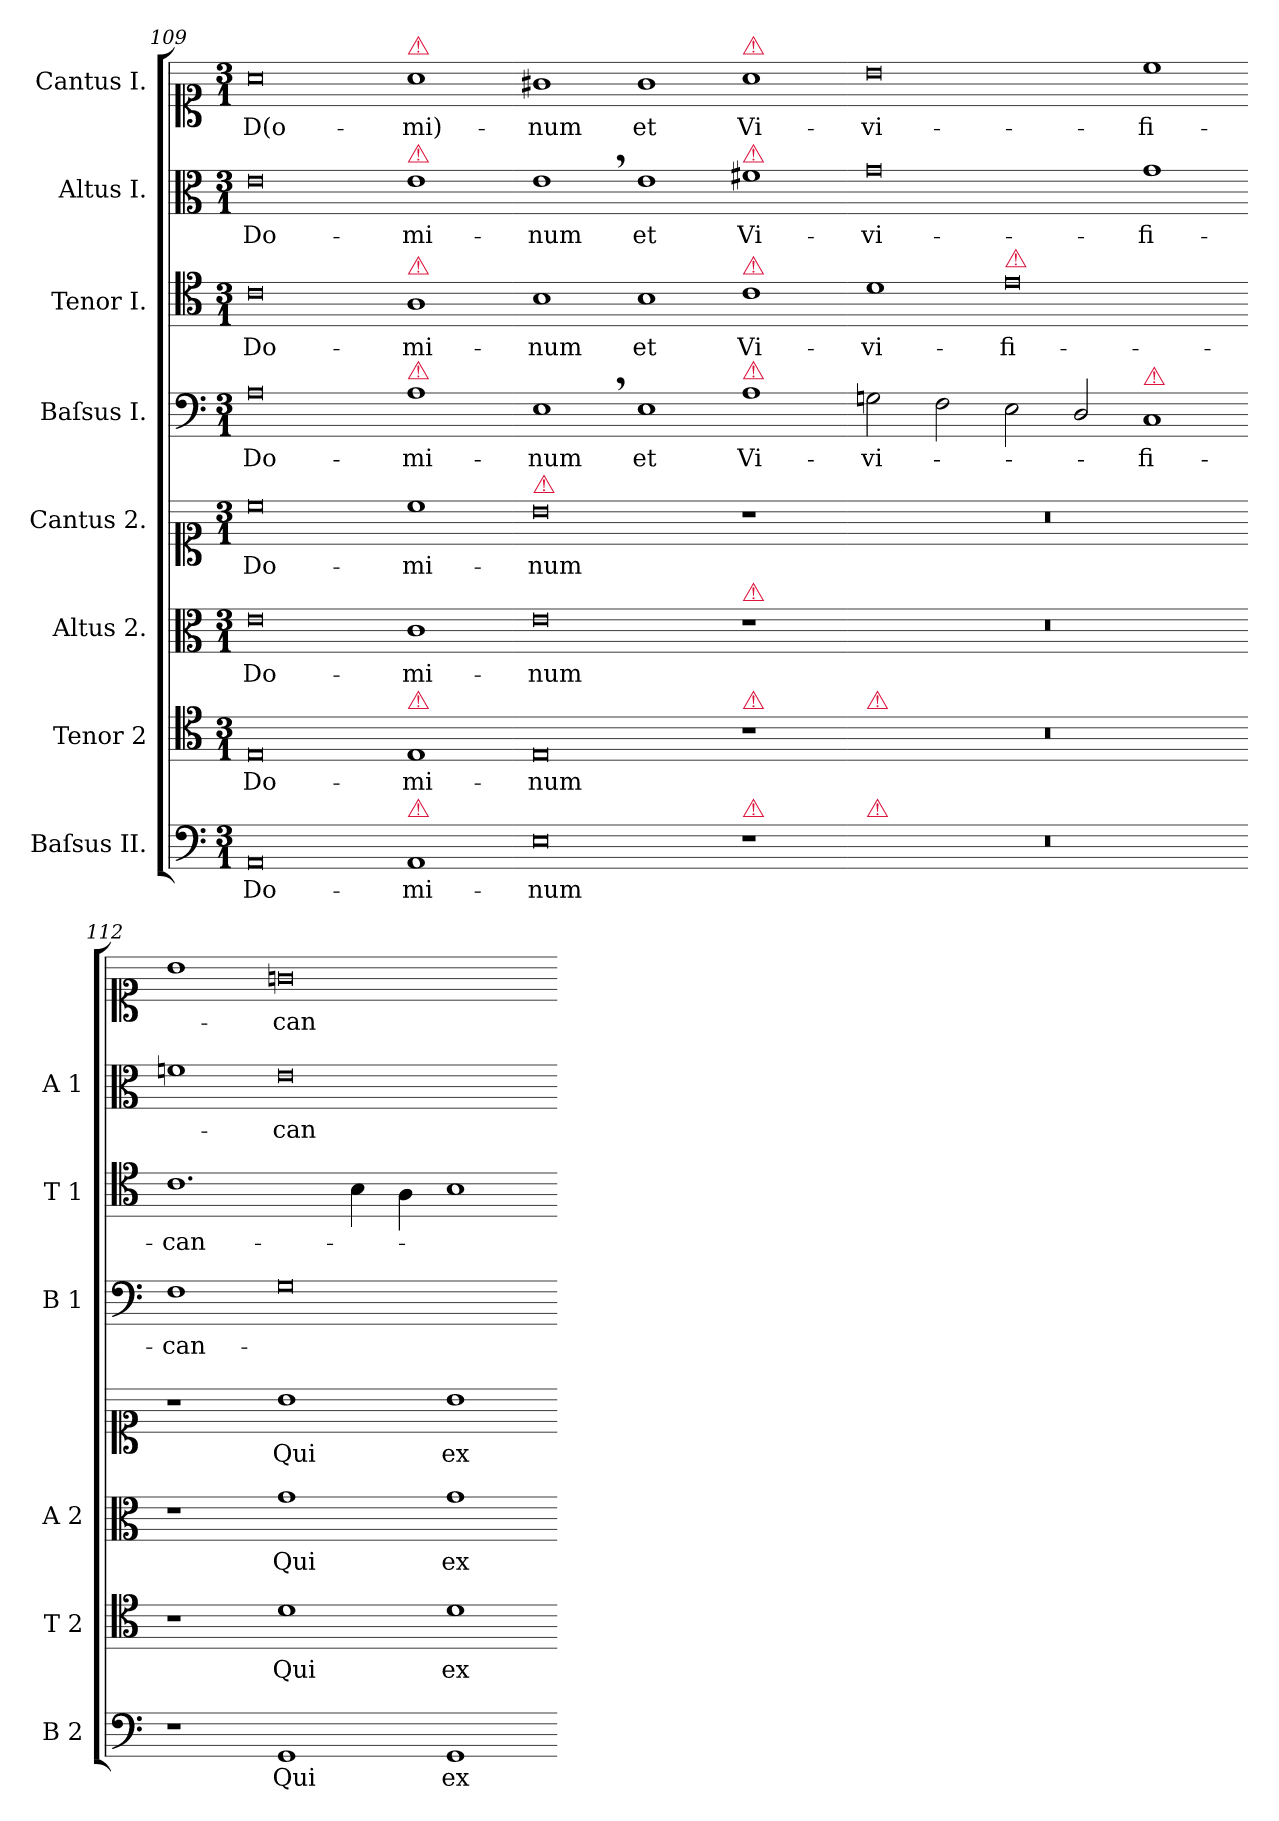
**kern	**text	**kern	**text	**kern	**text	**kern	**text	**kern	**text	**kern	**text	**kern	**text	**kern	**text
*part8	*part8	*part7	*part7	*part6	*part6	*part5	*part5	*part4	*part4	*part3	*part3	*part2	*part2	*part1	*part1
*staff8	*staff8	*staff7	*staff7	*staff6	*staff6	*staff5	*staff5	*staff4	*staff4	*staff3	*staff3	*staff2	*staff2	*staff1	*staff1
*I"Baſsus II.	*	*I"Tenor 2	*	*I"Altus 2.	*	*I"Cantus 2.	*	*I"Baſsus I.	*	*I"Tenor I.	*	*I"Altus I.	*	*I"Cantus I.	*
*I'B 2	*	*I'T 2	*	*I'A 2	*	*	*	*I'B 1	*	*I'T 1	*	*I'A 1	*	*	*
*clefF4	*	*clefC4	*	*clefC3	*	*clefC1	*	*clefF4	*	*clefC4	*	*clefC3	*	*clefC1	*
*k[]	*	*k[]	*	*k[]	*	*k[]	*	*k[]	*	*k[]	*	*k[]	*	*k[]	*
*a:	*	*a:	*	*a:	*	*a:	*	*a:	*	*a:	*	*a:	*	*a:	*
*M3/1	*	*M3/1	*	*M3/1	*	*M3/1	*	*M3/1	*	*M3/1	*	*M3/1	*	*M3/1	*
=109	=109	=109	=109	=109	=109	=109	=109	=109	=109	=109	=109	=109	=109	=109	=109
0AA	Do-	0E	Do-	0e	Do-	0cc	Do-	0A	Do-	0c	Do-	0e	Do-	0a	D(o-
!	!	!	!	!	!	!	!	!	!	!	!	!	!	!LO:TX:a:color=crimson:t=⚠	!
!	!	!	!	!	!	!	!	!	!	!	!	!LO:TX:a:color=crimson:t=⚠	!	!	!
!	!	!	!	!	!	!	!	!	!	!LO:TX:a:color=crimson:t=⚠	!	!	!	!	!
!	!	!	!	!	!	!	!	!LO:TX:a:color=crimson:t=⚠	!	!	!	!	!	!	!
!	!	!LO:TX:a:color=crimson:t=⚠	!	!	!	!	!	!	!	!	!	!	!	!	!
!LO:TX:a:color=crimson:t=⚠	!	!	!	!	!	!	!	!	!	!	!	!	!	!	!
1AA	-mi-	1E	-mi-	1c	-mi-	1cc	-mi-	1A	-mi-	1A	-mi-	1e	-mi-	1a	-mi)-
=110-	=110-	=110-	=110-	=110-	=110-	=110-	=110-	=110-	=110-	=110-	=110-	=110-	=110-	=110-	=110-
!	!	!	!	!	!	!LO:TX:a:color=crimson:t=⚠	!	!	!	!	!	!	!	!	!
0E	-num	0E	-num	0e	-num	0b	-num	1E,<	-num	1B	-num	1e,<	-num	1g#X	-num
.	.	.	.	.	.	.	.	1E	et	1B	et	1e	et	1g#	et
!	!	!	!	!	!	!	!	!	!	!	!	!	!	!LO:TX:a:color=crimson:t=⚠	!
!	!	!	!	!	!	!	!	!	!	!	!	!LO:TX:a:color=crimson:t=⚠	!	!	!
!	!	!	!	!	!	!	!	!	!	!LO:TX:a:color=crimson:t=⚠	!	!	!	!	!
!	!	!	!	!	!	!	!	!LO:TX:a:color=crimson:t=⚠	!	!	!	!	!	!	!
!	!	!	!	!LO:TX:a:color=crimson:t=⚠	!	!	!	!	!	!	!	!	!	!	!
!	!	!LO:TX:a:color=crimson:t=⚠	!	!	!	!	!	!	!	!	!	!	!	!	!
!LO:TX:a:color=crimson:t=⚠	!	!	!	!	!	!	!	!	!	!	!	!	!	!	!
1r	.	1r	.	1r	.	1r	.	1A	Vi-	1c	Vi-	1f#X	Vi-	1a	Vi-
=111-	=111-	=111-	=111-	=111-	=111-	=111-	=111-	=111-	=111-	=111-	=111-	=111-	=111-	=111-	=111-
!	!	!LO:TX:a:color=crimson:t=⚠	!	!	!	!	!	!	!	!	!	!	!	!	!
!LO:TX:a:color=crimson:t=⚠	!	!	!	!	!	!	!	!	!	!	!	!	!	!	!
0.r	.	0.r	.	0.r	.	0.r	.	2Gn\	-vi-	1d	-vi-	0g	-vi-	0b	-vi-
.	.	.	.	.	.	.	.	2F\	.	.	.	.	.	.	.
!	!	!	!	!	!	!	!	!	!	!LO:TX:a:color=crimson:t=⚠	!	!	!	!	!
.	.	.	.	.	.	.	.	2E\	.	0e	-fi-	.	.	.	.
.	.	.	.	.	.	.	.	2D/	.	.	.	.	.	.	.
!	!	!	!	!	!	!	!	!LO:TX:a:color=crimson:t=⚠	!	!	!	!	!	!	!
.	.	.	.	.	.	.	.	1C	-fi-	.	.	1g	-fi-	1cc	-fi-
=112-	=112-	=112-	=112-	=112-	=112-	=112-	=112-	=112-	=112-	=112-	=112-	=112-	=112-	=112-	=112-
1r	.	1r	.	1r	.	1r	.	1F	-can-	1.c	-can-	1fn	.	1b	.
1GG	Qui	1d	Qui	1g	Qui	1b	Qui	0G	.	.	.	0e	-can-	0gn	-can-
.	.	.	.	.	.	.	.	.	.	4B\	.	.	.	.	.
.	.	.	.	.	.	.	.	.	.	4A\	.	.	.	.	.
1GG	ex	1d	ex	1g	ex	1b	ex	.	.	1B	.	.	.	.	.
=-	=-	=-	=-	=-	=-	=-	=-	=-	=-	=-	=-	=-	=-	=-	=-
*-	*-	*-	*-	*-	*-	*-	*-	*-	*-	*-	*-	*-	*-	*-	*-
